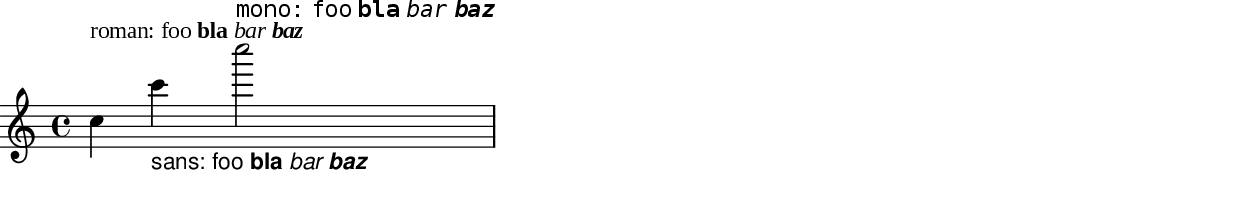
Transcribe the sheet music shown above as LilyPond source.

%% Generated by lilypond-book.py
%% Options: [exampleindent=10.16\mm,indent=0\mm,line-width=160\mm]
\include "lilypond-book-preamble.ly"


% ****************************************************************
% Start cut-&-pastable-section
% ****************************************************************



\paper {
  indent = 0\mm
  line-width = 160\mm
  % offset the left padding, also add 1mm as lilypond creates cropped
  % images with a little space on the right
  line-width = #(- line-width (* mm  3.000000) (* mm 1))
}

\layout {
  
}





% ****************************************************************
% ly snippet:
% ****************************************************************
\sourcefilename "changing-the-default-text-font-family.ly"
\sourcefileline 0
%% DO NOT EDIT this file manually; it is automatically
%% generated from LSR http://lsr.dsi.unimi.it
%% Make any changes in LSR itself, or in Documentation/snippets/new/ ,
%% and then run scripts/auxiliar/makelsr.py
%%
%% This file is in the public domain.
\version "2.16.0"

\header {
%% Translation of GIT committish: 26a079ca2393d053315ef8dbef626c897dc9645a
  texidoces = "
Las familias de fuente tipográfica para el texto se pueden
sobreescribir con @code{make-pango-font-tree}.

"
  doctitlees = "Cambiar la familia de tipografía predeterminada para el texto"

%% Translation of GIT committish: 4d1502a7f3c7929e30da8f35a1d177b19eb34f89
  texidocfr = "
Les familles de fontes par défaut pour le texte peuvent être changées à
l'aide de la fonction @code{make-pango-font-tree}.

"
  doctitlefr = "Changement des fontes textuelles par défaut"

  lsrtags = "text, tweaks-and-overrides"

  texidoc = "
The default font families for text can be overridden with
@code{make-pango-font-tree}.

"
  doctitle = "Changing the default text font family"
} % begin verbatim


\paper {
  % change for other default global staff size.
  myStaffSize = #20
  %{
     run
         lilypond -dshow-available-fonts blabla
     to show all fonts available in the process log.
  %}

  #(define fonts
    (make-pango-font-tree "Times New Roman"
                          "Nimbus Sans"
                          "Luxi Mono"
;;                        "Helvetica"
;;                        "Courier"
     (/ myStaffSize 20)))
}

\relative c'' {
  c4^\markup {
    roman: foo \bold bla \italic bar \italic \bold baz
  }
  c'4_\markup {
    \override #'(font-family . sans)
    {
      sans: foo \bold bla \italic bar \italic \bold baz
    }
  }
  c'2^\markup {
    \override #'(font-family . typewriter)
    {
      mono: foo \bold bla \italic bar \italic \bold baz
    }
  }
}



% ****************************************************************
% end ly snippet
% ****************************************************************
